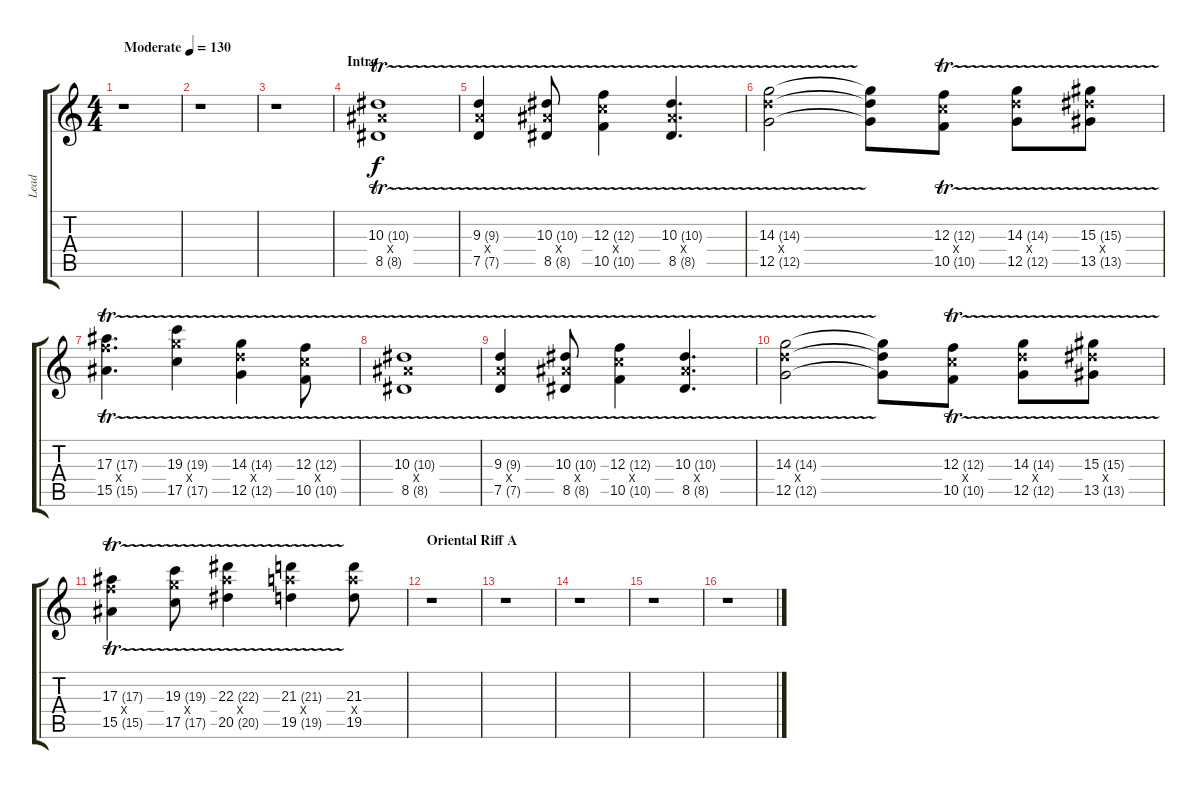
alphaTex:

\track ("Lead" "Lead") {instrument overdrivenguitar}
\staff {score tabs}
\tuning (D4 A3 F3 C3 G2 C2) {hide}
\ts (4 4)
\tempo (130 "Moderate")
\clef g2
\ks c
r.1{dy f instrument overdrivenguitar} |
r.1 |
r.1 |
\section ("" "Intro")
(10.3{tr (10 16)} 10.4{x} 8.5{tr (8 16)}).1 |
(9.3{tr (9 16)} 9.4{x} 7.5{tr (7 16)}).4 (10.3{tr (10 16)} 10.4{x} 8.5{tr (8 16)}).8 (12.3{tr (12 16)} 12.4{x} 10.5{tr (10 16)}).4 (10.3{tr (10 16)} 10.4{x} 8.5{tr (8 16)}).4{d} |
(14.3{tr (14 16)} 14.4{x} 12.5{tr (12 16)}).2 (14.3{t} 14.4{t} 12.5{t}).8 (12.3{tr (12 16)} 12.4{x} 10.5{tr (10 16)}).8 (14.3{tr (14 16)} 14.4{x} 12.5{tr (12 16)}).8 (15.3{tr (15 16)} 15.4{x} 13.5{tr (13 16)}).8 |
(17.3{tr (17 16)} 17.4{x} 15.5{tr (15 16)}).4{d} (19.3{tr (19 16)} 19.4{x} 17.5{tr (17 16)}).4 (14.3{tr (14 16)} 14.4{x} 12.5{tr (12 16)}).4 (12.3{tr (12 16)} 12.4{x} 10.5{tr (10 16)}).8 |
(10.3{tr (10 16)} 10.4{x} 8.5{tr (8 16)}).1 |
(9.3{tr (9 16)} 9.4{x} 7.5{tr (7 16)}).4 (10.3{tr (10 16)} 10.4{x} 8.5{tr (8 16)}).8 (12.3{tr (12 16)} 12.4{x} 10.5{tr (10 16)}).4 (10.3{tr (10 16)} 10.4{x} 8.5{tr (8 16)}).4{d} |
(14.3{tr (14 16)} 14.4{x} 12.5{tr (12 16)}).2 (14.3{t} 14.4{t} 12.5{t}).8 (12.3{tr (12 16)} 12.4{x} 10.5{tr (10 16)}).8 (14.3{tr (14 16)} 14.4{x} 12.5{tr (12 16)}).8 (15.3{tr (15 16)} 15.4{x} 13.5{tr (13 16)}).8 |
(17.3{tr (17 16)} 17.4{x} 15.5{tr (15 16)}).4 (19.3{tr (19 16)} 19.4{x} 17.5{tr (17 16)}).8 (22.3{tr (22 16)} 22.4{x} 20.5{tr (20 16)}).4 (21.3{tr (21 16)} 21.4{x} 19.5{tr (19 16)}).4 (21.3 21.4{x} 19.5).8 |
\section ("" "Oriental Riff A")
r.1 |
r.1 |
r.1 |
r.1 |
r.1
